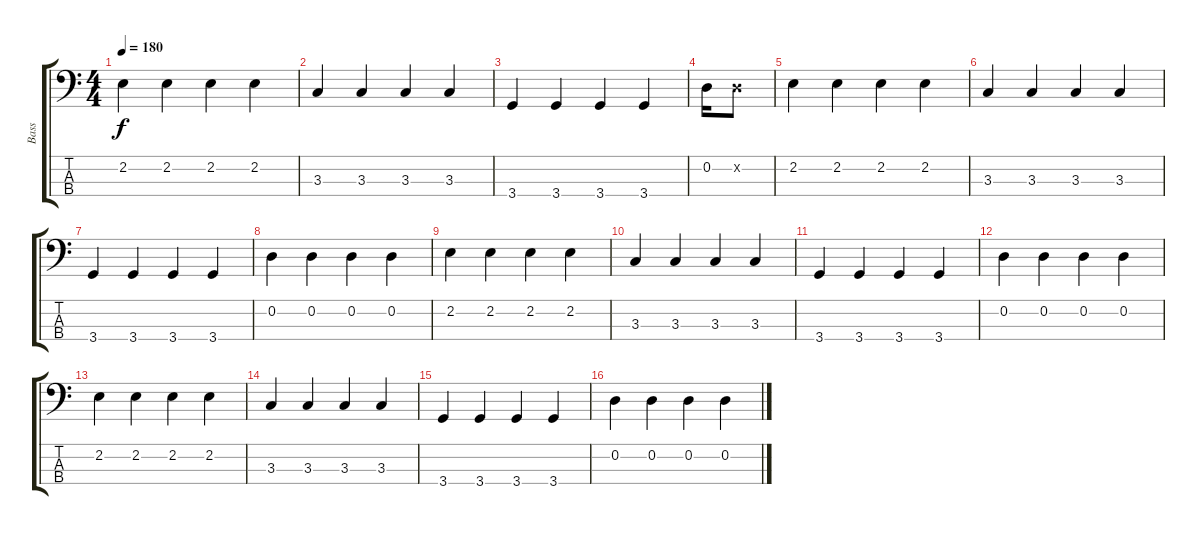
\track ("Bass" "Bass") {instrument electricbassfinger}
\staff {score tabs}
\tuning (G2 D2 A1 E1) {hide}
\ts (4 4)
\tempo 180
\clef f4
\ks c
2.2.4{dy f} 2.2.4 2.2.4 2.2.4 |
3.3.4 3.3.4 3.3.4 3.3.4 |
3.4.4 3.4.4 3.4.4 3.4.4 |
0.2.16 0.2{x}.8 |
2.2.4 2.2.4 2.2.4 2.2.4 |
3.3.4 3.3.4 3.3.4 3.3.4 |
3.4.4 3.4.4 3.4.4 3.4.4 |
0.2.4 0.2.4 0.2.4 0.2.4 |
2.2.4 2.2.4 2.2.4 2.2.4 |
3.3.4 3.3.4 3.3.4 3.3.4 |
3.4.4 3.4.4 3.4.4 3.4.4 |
0.2.4 0.2.4 0.2.4 0.2.4 |
2.2.4 2.2.4 2.2.4 2.2.4 |
3.3.4 3.3.4 3.3.4 3.3.4 |
3.4.4 3.4.4 3.4.4 3.4.4 |
0.2.4 0.2.4 0.2.4 0.2.4
